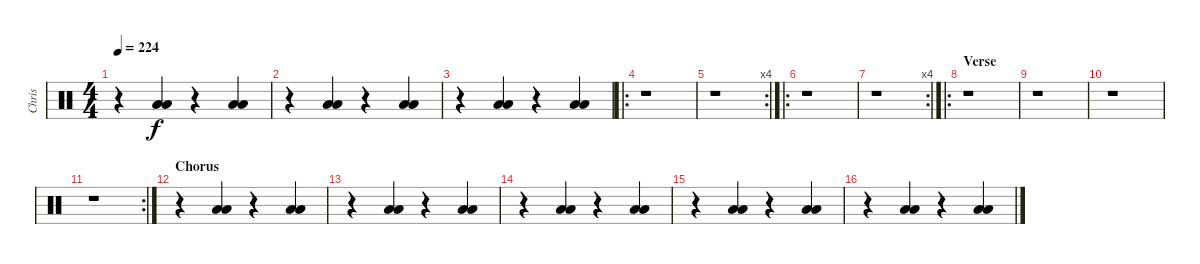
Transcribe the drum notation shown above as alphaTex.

\track ("Chris" "Chris") {instrument percussion}
\staff {score}
\articulation defaults
\ts (4 4)
\tempo 224
\clef neutral
\ks c
r.4{dy f} ("Low Tom (hit)" "Low Tom (hit)").4 r.4 ("Low Tom (hit)" "Low Tom (hit)").4 |
r.4 ("Low Tom (hit)" "Low Tom (hit)").4 r.4 ("Low Tom (hit)" "Low Tom (hit)").4 |
r.4 ("Low Tom (hit)" "Low Tom (hit)").4 r.4 ("Low Tom (hit)" "Low Tom (hit)").4 |
\ro
r.1 |
\rc 4
r.1 |
\ro
r.1 |
\rc 4
r.1 |
\ro
\section ("" "Verse")
r.1 |
r.1 |
r.1 |
\rc 2
r.1 |
\section ("" "Chorus")
r.4 ("Low Tom (hit)" "Low Tom (hit)").4 r.4 ("Low Tom (hit)" "Low Tom (hit)").4 |
r.4 ("Low Tom (hit)" "Low Tom (hit)").4 r.4 ("Low Tom (hit)" "Low Tom (hit)").4 |
r.4 ("Low Tom (hit)" "Low Tom (hit)").4 r.4 ("Low Tom (hit)" "Low Tom (hit)").4 |
r.4 ("Low Tom (hit)" "Low Tom (hit)").4 r.4 ("Low Tom (hit)" "Low Tom (hit)").4 |
r.4 ("Low Tom (hit)" "Low Tom (hit)").4 r.4 ("Low Tom (hit)" "Low Tom (hit)").4
